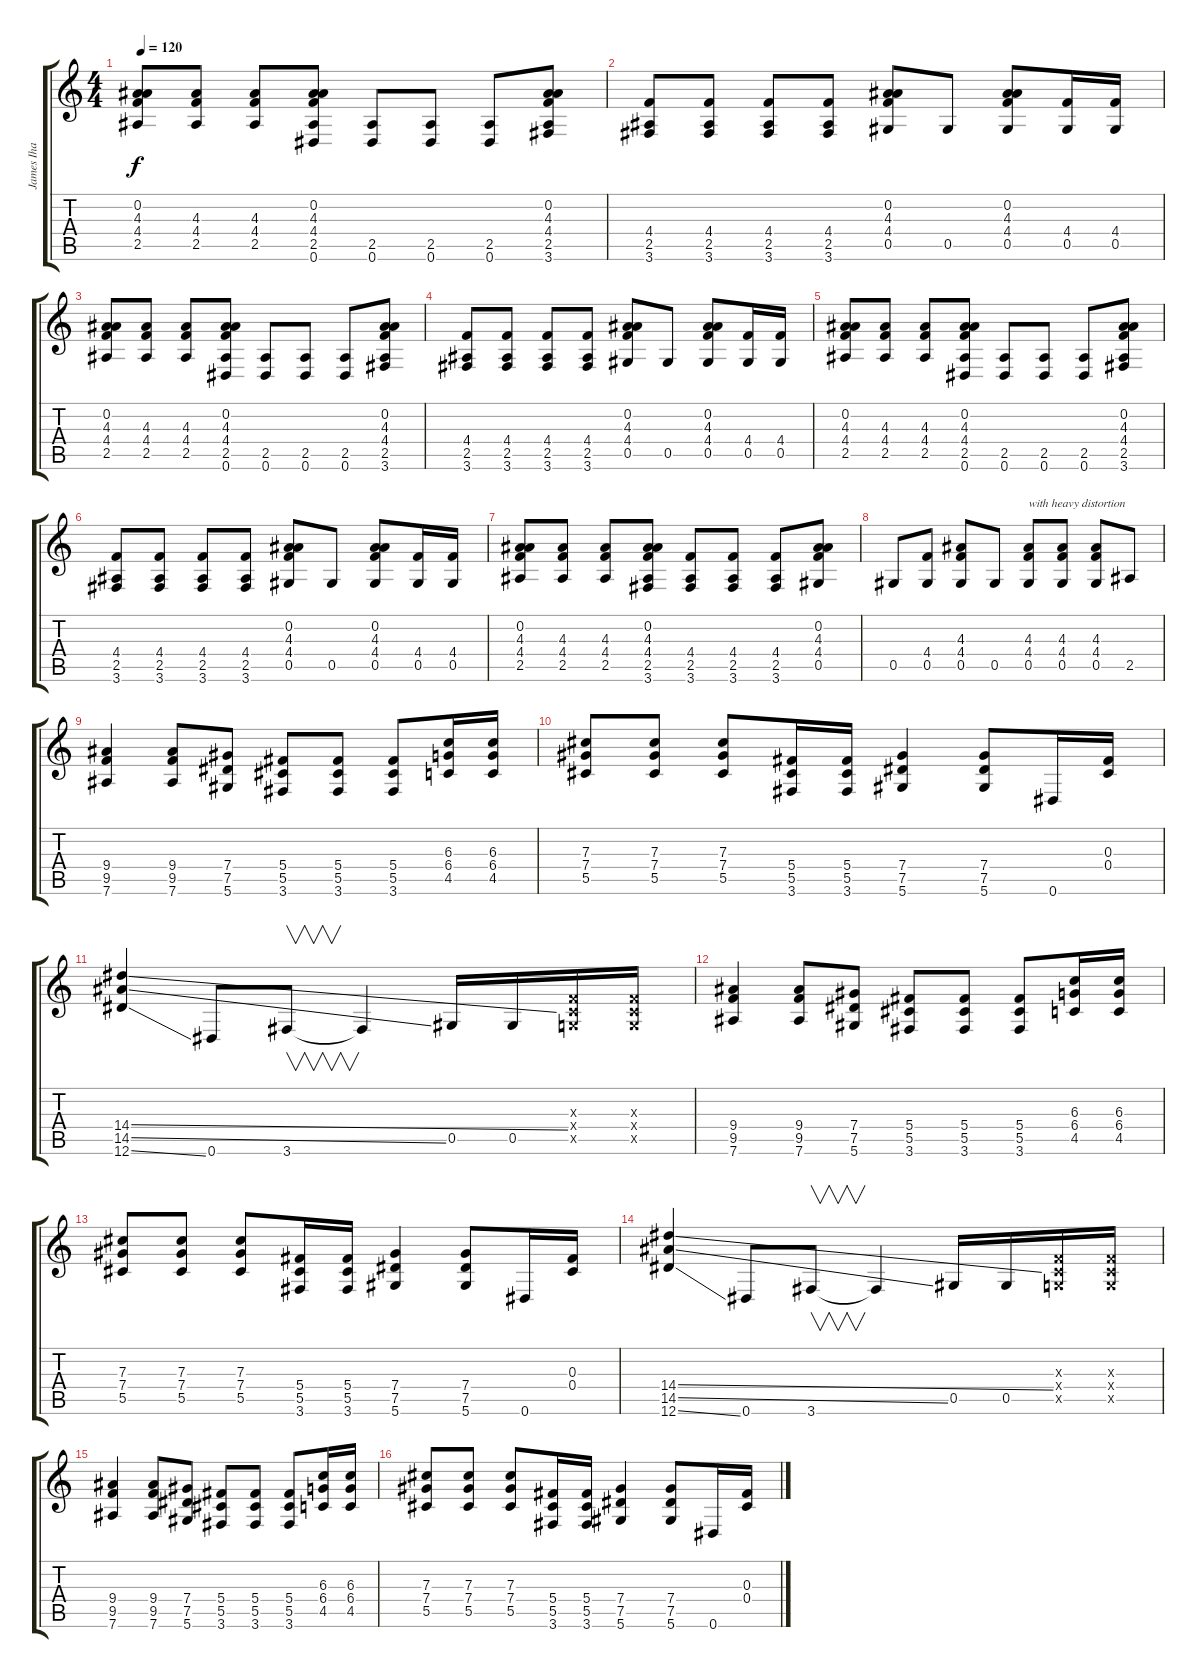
\track ("James Iha (Ovd Guitar)" "James Iha ") {instrument overdrivenguitar}
\staff {score tabs}
\tuning (Eb4 Bb3 Gb3 Db3 Ab2 Eb2) {hide}
\ts (4 4)
\tempo 120
\clef g2
\ks c
(0.2 4.3 4.4 2.5).8{dy f} (4.3 4.4 2.5).8 (4.3 4.4 2.5).8 (0.2 4.3 4.4 2.5 0.6).8 (2.5 0.6).8 (2.5 0.6).8 (2.5 0.6).8 (0.2 4.3 4.4 2.5 3.6).8 |
(4.4 2.5 3.6).8 (4.4 2.5 3.6).8 (4.4 2.5 3.6).8 (4.4 2.5 3.6).8 (0.2 4.3 4.4 0.5).8 0.5.8 (0.2 4.3 4.4 0.5).8 (4.4 0.5).16 (4.4 0.5).16 |
(0.2 4.3 4.4 2.5).8 (4.3 4.4 2.5).8 (4.3 4.4 2.5).8 (0.2 4.3 4.4 2.5 0.6).8 (2.5 0.6).8 (2.5 0.6).8 (2.5 0.6).8 (0.2 4.3 4.4 2.5 3.6).8 |
(4.4 2.5 3.6).8 (4.4 2.5 3.6).8 (4.4 2.5 3.6).8 (4.4 2.5 3.6).8 (0.2 4.3 4.4 0.5).8 0.5.8 (0.2 4.3 4.4 0.5).8 (4.4 0.5).16 (4.4 0.5).16 |
(0.2 4.3 4.4 2.5).8 (4.3 4.4 2.5).8 (4.3 4.4 2.5).8 (0.2 4.3 4.4 2.5 0.6).8 (2.5 0.6).8 (2.5 0.6).8 (2.5 0.6).8 (0.2 4.3 4.4 2.5 3.6).8 |
(4.4 2.5 3.6).8 (4.4 2.5 3.6).8 (4.4 2.5 3.6).8 (4.4 2.5 3.6).8 (0.2 4.3 4.4 0.5).8 0.5.8 (0.2 4.3 4.4 0.5).8 (4.4 0.5).16 (4.4 0.5).16 |
(0.2 4.3 4.4 2.5).8 (4.3 4.4 2.5).8 (4.3 4.4 2.5).8 (0.2 4.3 4.4 2.5 3.6).8 (4.4 2.5 3.6).8 (4.4 2.5 3.6).8 (4.4 2.5 3.6).8 (0.2 4.3 4.4 0.5).8 |
0.5.8 (4.4 0.5).8 (4.3 4.4 0.5).8 0.5.8 (4.3 4.4 0.5).8{txt "with heavy distortion"} (4.3 4.4 0.5).8 (4.3 4.4 0.5).8 2.5.8 |
(9.4 9.5 7.6).4 (9.4 9.5 7.6).8 (7.4 7.5 5.6).8 (5.4 5.5 3.6).8 (5.4 5.5 3.6).8 (5.4 5.5 3.6).8 (6.3 6.4 4.5).16 (6.3 6.4 4.5).16 |
(7.3 7.4 5.5).8 (7.3 7.4 5.5).8 (7.3 7.4 5.5).8 (5.4 5.5 3.6).16 (5.4 5.5 3.6).16 (7.4 7.5 5.6).4 (7.4 7.5 5.6).8 0.6.16 (0.3 0.4).16 |
(14.4{ss} 14.5{ss} 12.6{ss}).4 0.6.8 3.6.8{v} 3.6{t}.4 0.5.16 0.5.16 (-1.3{x} -1.4{x} -1.5{x}).16 (-1.3{x} -1.4{x} -1.5{x}).16 |
(9.4 9.5 7.6).4 (9.4 9.5 7.6).8 (7.4 7.5 5.6).8 (5.4 5.5 3.6).8 (5.4 5.5 3.6).8 (5.4 5.5 3.6).8 (6.3 6.4 4.5).16 (6.3 6.4 4.5).16 |
(7.3 7.4 5.5).8 (7.3 7.4 5.5).8 (7.3 7.4 5.5).8 (5.4 5.5 3.6).16 (5.4 5.5 3.6).16 (7.4 7.5 5.6).4 (7.4 7.5 5.6).8 0.6.16 (0.3 0.4).16 |
(14.4{ss} 14.5{ss} 12.6{ss}).4 0.6.8 3.6.8{v} 3.6{t}.4 0.5.16 0.5.16 (-1.3{x} -1.4{x} -1.5{x}).16 (-1.3{x} -1.4{x} -1.5{x}).16 |
(9.4 9.5 7.6).4 (9.4 9.5 7.6).8 (7.4 7.5 5.6).8 (5.4 5.5 3.6).8 (5.4 5.5 3.6).8 (5.4 5.5 3.6).8 (6.3 6.4 4.5).16 (6.3 6.4 4.5).16 |
(7.3 7.4 5.5).8 (7.3 7.4 5.5).8 (7.3 7.4 5.5).8 (5.4 5.5 3.6).16 (5.4 5.5 3.6).16 (7.4 7.5 5.6).4 (7.4 7.5 5.6).8 0.6.16 (0.3 0.4).16
